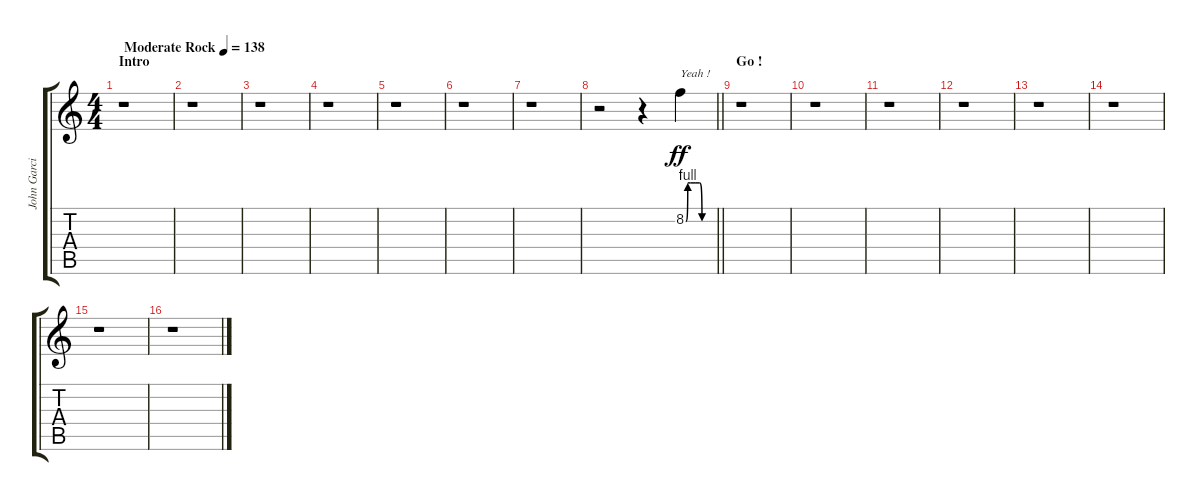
\track ("John Garcia" "John Garci") {instrument acousticguitarsteel}
\staff {score tabs}
\tuning (D4 A3 F3 C3 G2 C2) {hide}
\ts (4 4)
\section ("" "Intro")
\tempo (138 "Moderate Rock")
\clef g2
\ks c
r.1{dy ff instrument acousticguitarsteel} |
r.1 |
r.1 |
r.1 |
r.1 |
r.1 |
r.1 |
\barLineRight lightlight
r.2 r.4 8.2{be (custom 0 0 4 4 10 4 20 4 30 4 35 0 40 0 50 0 55 0 60 0)}.4{txt "Yeah !"} |
\section ("" "Go !")
r.1 |
r.1 |
r.1 |
r.1 |
r.1 |
r.1 |
r.1 |
r.1
